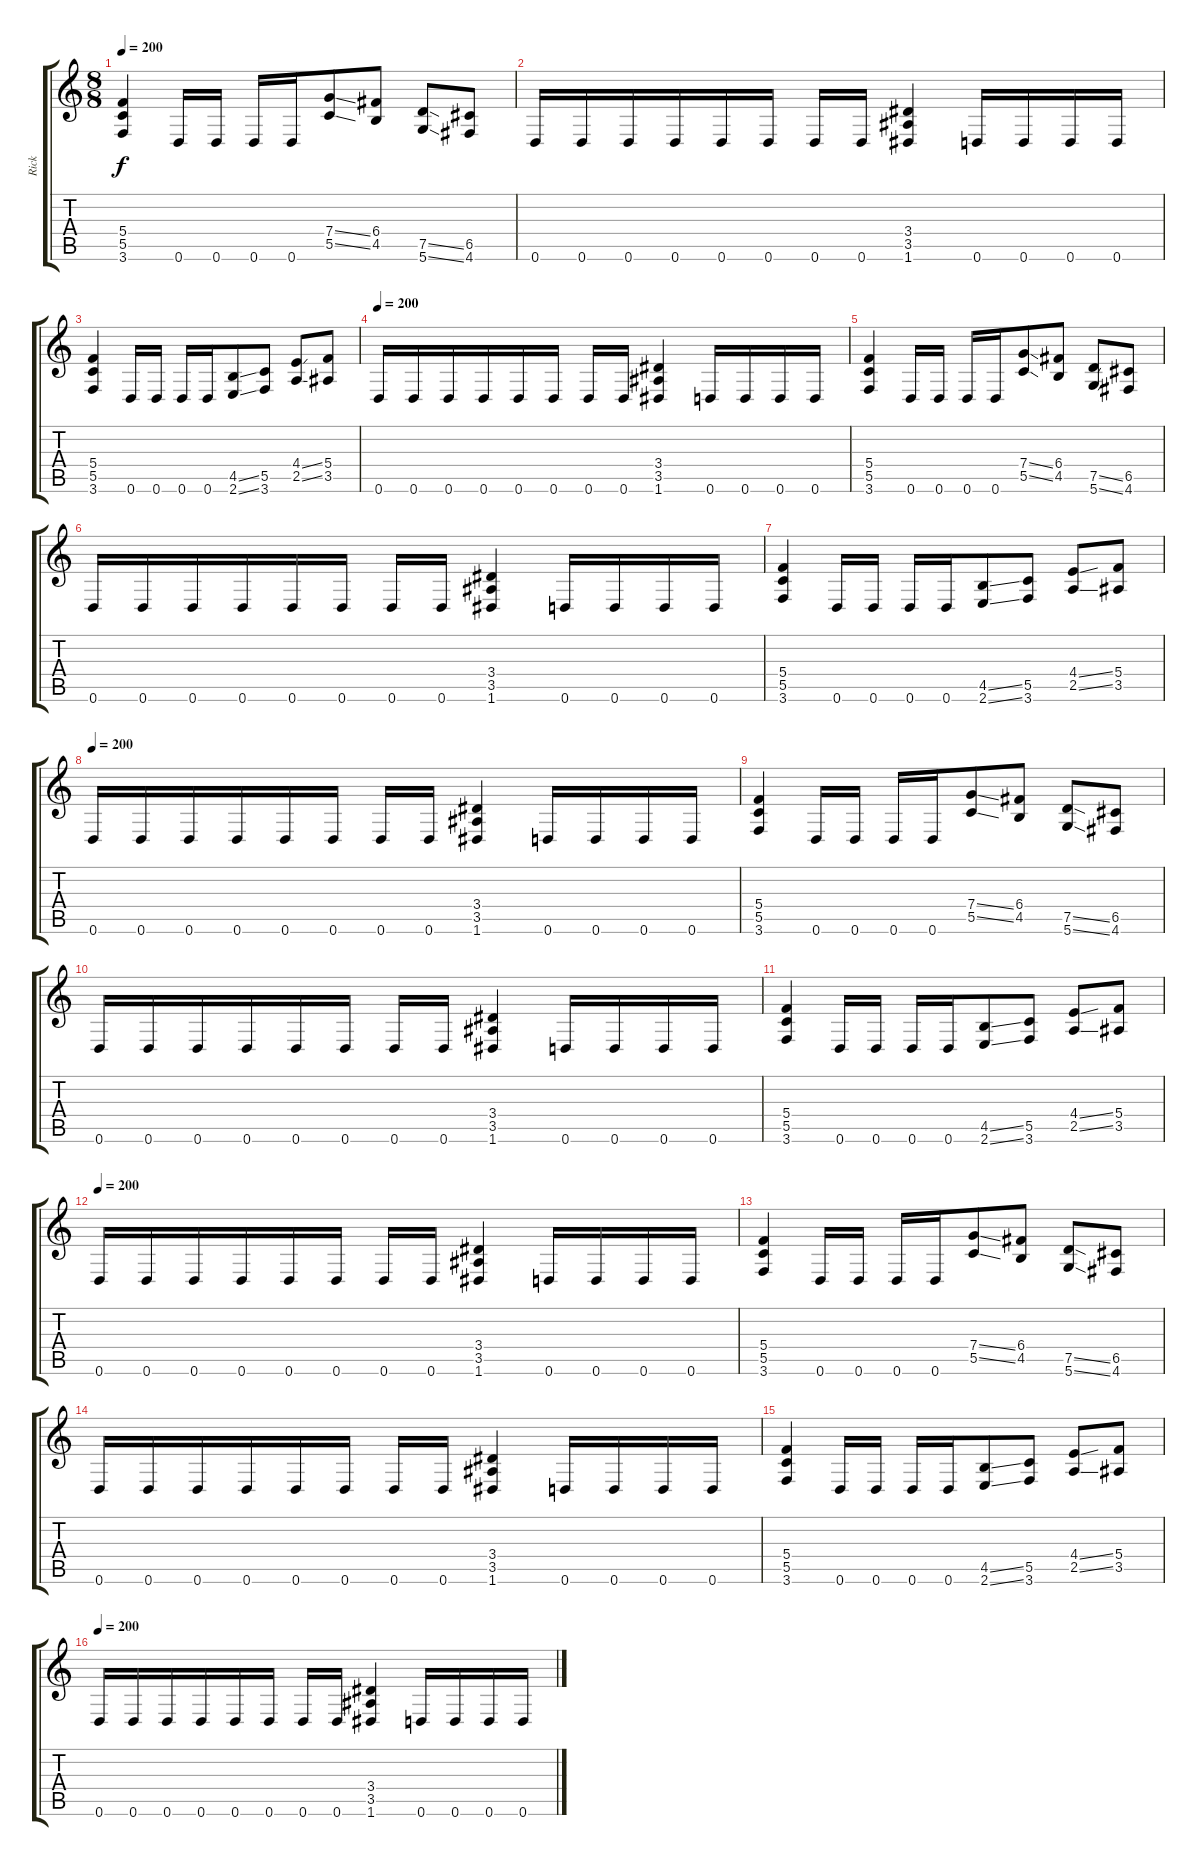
\track ("Rick" "Rick") {instrument distortionguitar}
\staff {score tabs}
\tuning (D4 A3 F3 C3 G2 D2) {hide}
\ts (8 8)
\tempo 200
\clef g2
\ks c
(5.4 5.5 3.6).4{dy f} 0.6.16 0.6.16 0.6.16 0.6.16 (7.4{ss} 5.5{ss}).8 (6.4 4.5).8 (7.5{ss} 5.6{ss}).8 (6.5 4.6).8 |
0.6.16 0.6.16 0.6.16 0.6.16 0.6.16 0.6.16 0.6.16 0.6.16 (3.4 3.5 1.6).4 0.6.16 0.6.16 0.6.16 0.6.16 |
(5.4 5.5 3.6).4 0.6.16 0.6.16 0.6.16 0.6.16 (4.5{ss} 2.6{ss}).8 (5.5 3.6).8 (4.4{ss} 2.5{ss}).8 (5.4 3.5).8 |
\tempo 200
0.6.16 0.6.16 0.6.16 0.6.16 0.6.16 0.6.16 0.6.16 0.6.16 (3.4 3.5 1.6).4 0.6.16 0.6.16 0.6.16 0.6.16 |
(5.4 5.5 3.6).4 0.6.16 0.6.16 0.6.16 0.6.16 (7.4{ss} 5.5{ss}).8 (6.4 4.5).8 (7.5{ss} 5.6{ss}).8 (6.5 4.6).8 |
0.6.16 0.6.16 0.6.16 0.6.16 0.6.16 0.6.16 0.6.16 0.6.16 (3.4 3.5 1.6).4 0.6.16 0.6.16 0.6.16 0.6.16 |
(5.4 5.5 3.6).4 0.6.16 0.6.16 0.6.16 0.6.16 (4.5{ss} 2.6{ss}).8 (5.5 3.6).8 (4.4{ss} 2.5{ss}).8 (5.4 3.5).8 |
\tempo 200
0.6.16 0.6.16 0.6.16 0.6.16 0.6.16 0.6.16 0.6.16 0.6.16 (3.4 3.5 1.6).4 0.6.16 0.6.16 0.6.16 0.6.16 |
(5.4 5.5 3.6).4 0.6.16 0.6.16 0.6.16 0.6.16 (7.4{ss} 5.5{ss}).8 (6.4 4.5).8 (7.5{ss} 5.6{ss}).8 (6.5 4.6).8 |
0.6.16 0.6.16 0.6.16 0.6.16 0.6.16 0.6.16 0.6.16 0.6.16 (3.4 3.5 1.6).4 0.6.16 0.6.16 0.6.16 0.6.16 |
(5.4 5.5 3.6).4 0.6.16 0.6.16 0.6.16 0.6.16 (4.5{ss} 2.6{ss}).8 (5.5 3.6).8 (4.4{ss} 2.5{ss}).8 (5.4 3.5).8 |
\tempo 200
0.6.16 0.6.16 0.6.16 0.6.16 0.6.16 0.6.16 0.6.16 0.6.16 (3.4 3.5 1.6).4 0.6.16 0.6.16 0.6.16 0.6.16 |
(5.4 5.5 3.6).4 0.6.16 0.6.16 0.6.16 0.6.16 (7.4{ss} 5.5{ss}).8 (6.4 4.5).8 (7.5{ss} 5.6{ss}).8 (6.5 4.6).8 |
0.6.16 0.6.16 0.6.16 0.6.16 0.6.16 0.6.16 0.6.16 0.6.16 (3.4 3.5 1.6).4 0.6.16 0.6.16 0.6.16 0.6.16 |
(5.4 5.5 3.6).4 0.6.16 0.6.16 0.6.16 0.6.16 (4.5{ss} 2.6{ss}).8 (5.5 3.6).8 (4.4{ss} 2.5{ss}).8 (5.4 3.5).8 |
\tempo 200
0.6.16 0.6.16 0.6.16 0.6.16 0.6.16 0.6.16 0.6.16 0.6.16 (3.4 3.5 1.6).4 0.6.16 0.6.16 0.6.16 0.6.16
